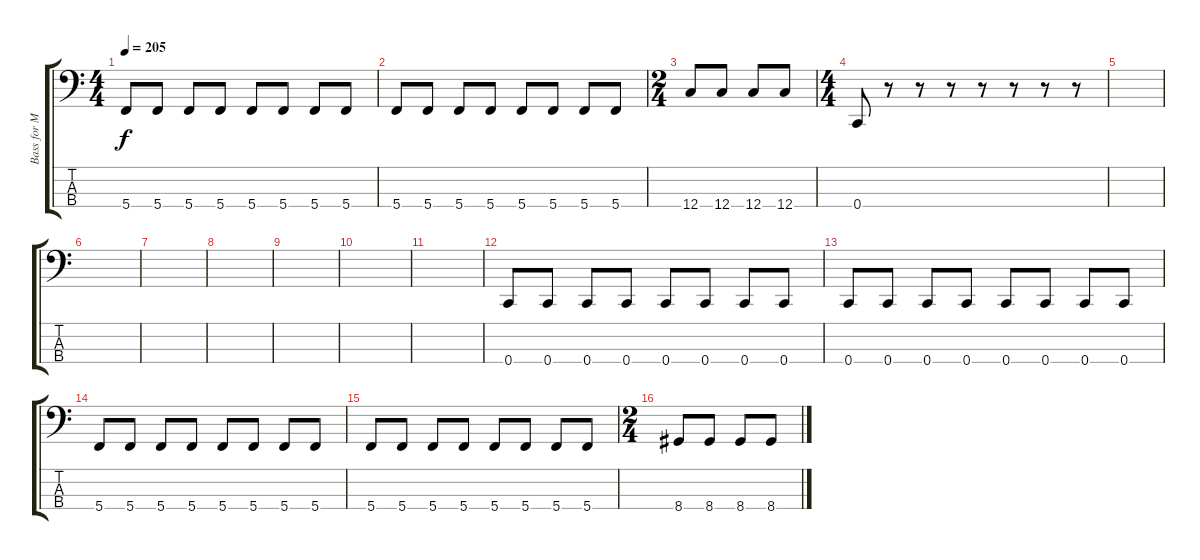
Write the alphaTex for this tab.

\track ("Bass for Me" "Bass for M") {instrument acousticguitarsteel}
\staff {score tabs}
\tuning (F2 C2 G1 C1) {hide}
\ts (4 4)
\tempo 205
\clef f4
\ks c
5.4.8{dy f} 5.4.8 5.4.8 5.4.8 5.4.8 5.4.8 5.4.8 5.4.8 |
5.4.8 5.4.8 5.4.8 5.4.8 5.4.8 5.4.8 5.4.8 5.4.8 |
\ts (2 4)
12.4.8 12.4.8 12.4.8 12.4.8 |
\ts (4 4)
0.4.8 r.8 r.8 r.8 r.8 r.8 r.8 r.8 |
|
|
|
|
|
|
|
0.4.8 0.4.8 0.4.8 0.4.8 0.4.8 0.4.8 0.4.8 0.4.8 |
0.4.8 0.4.8 0.4.8 0.4.8 0.4.8 0.4.8 0.4.8 0.4.8 |
5.4.8 5.4.8 5.4.8 5.4.8 5.4.8 5.4.8 5.4.8 5.4.8 |
5.4.8 5.4.8 5.4.8 5.4.8 5.4.8 5.4.8 5.4.8 5.4.8 |
\ts (2 4)
8.4.8 8.4.8 8.4.8 8.4.8
